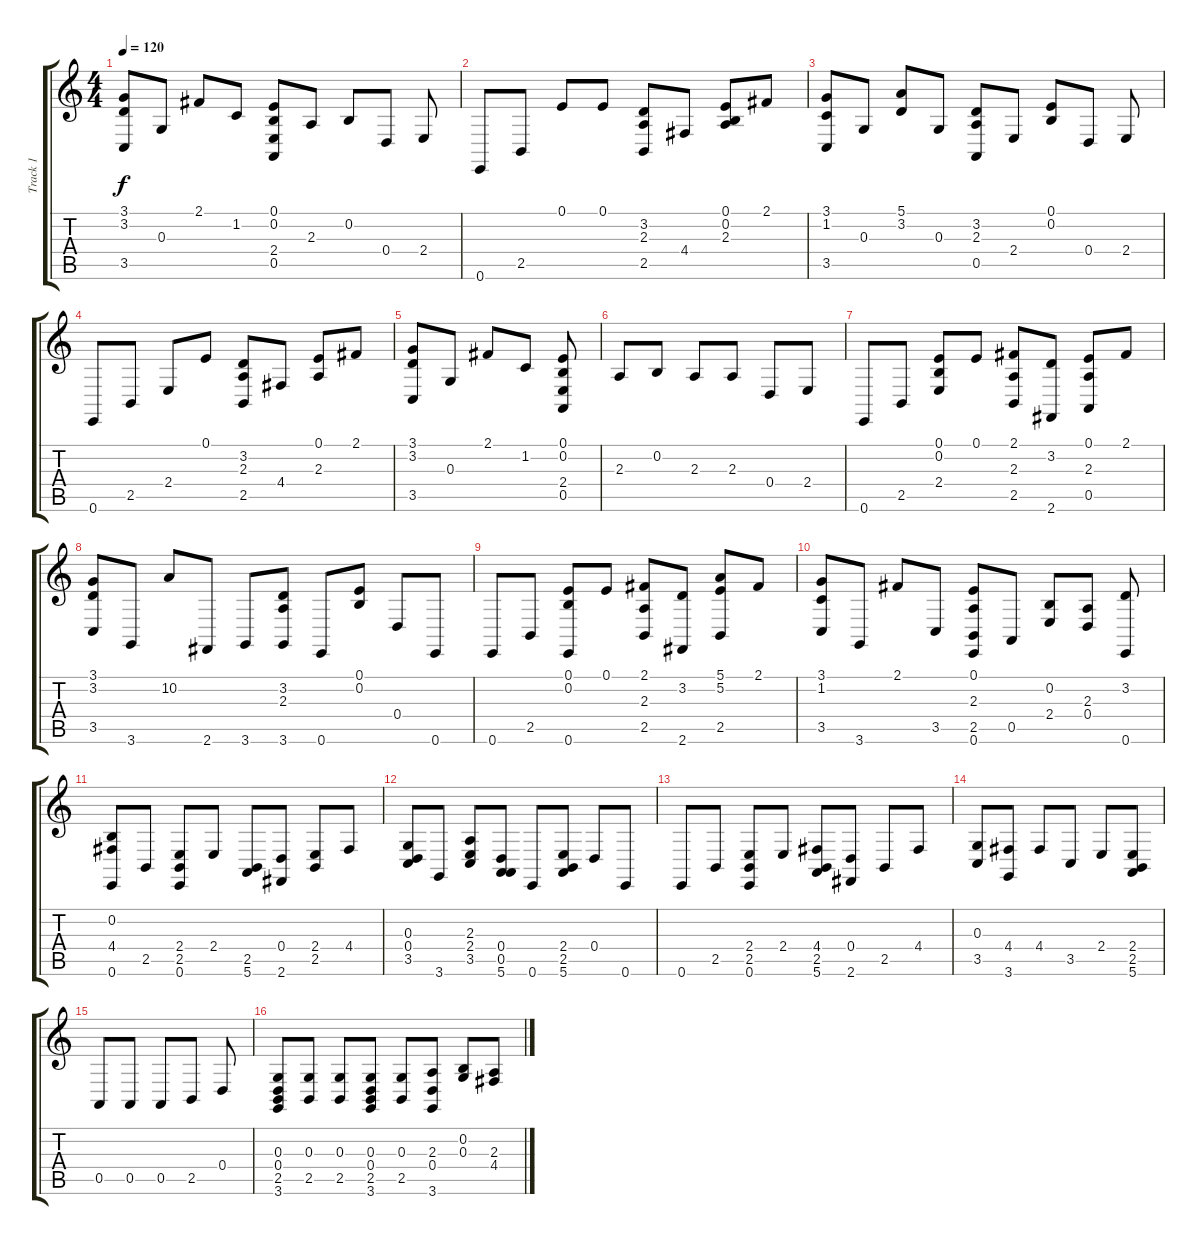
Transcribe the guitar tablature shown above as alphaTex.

\track ("Track 1" "Track 1") {instrument acousticgrandpiano}
\staff {score tabs}
\tuning (E4 B3 G3 D3 A2 E2) {hide}
\ts (4 4)
\tempo 120
\clef g2
\ks c
(3.1 3.2 3.5).8{dy f} 0.3.8 2.1.8 1.2.8 (0.1 0.2 2.4 0.5).8 2.3.8 0.2.8 0.4.8 2.4.8 |
0.6.8 2.5.8 0.1.8 0.1.8 (3.2 2.3 2.5).8 4.4.8 (0.1 0.2 2.3).8 2.1.8 |
(3.1 1.2 3.5).8 0.3.8 (5.1 3.2).8 0.3.8 (3.2 2.3 0.5).8 2.4.8 (0.1 0.2).8 0.4.8 2.4.8 |
0.6.8 2.5.8 2.4.8 0.1.8 (3.2 2.3 2.5).8 4.4.8 (0.1 2.3).8 2.1.8 |
(3.1 3.2 3.5).8 0.3.8 2.1.8 1.2.8 (0.1 0.2 2.4 0.5).8 |
2.3.8 0.2.8 2.3.8 2.3.8 0.4.8 2.4.8 |
0.6.8 2.5.8 (0.1 0.2 2.4).8 0.1.8 (2.1 2.3 2.5).8 (3.2 2.6).8 (0.1 2.3 0.5).8 2.1.8 |
(3.1 3.2 3.5).8 3.6.8 10.2.8 2.6.8 3.6.8 (3.2 2.3 3.6).8 0.6.8 (0.1 0.2).8 0.4.8 0.6.8 |
0.6.8 2.5.8 (0.1 0.2 0.6).8 0.1.8 (2.1 2.3 2.5).8 (3.2 2.6).8 (5.1 5.2 2.5).8 2.1.8 |
(3.1 1.2 3.5).8 3.6.8 2.1.8 3.5.8 (0.1 2.3 2.5 0.6).8 0.5.8 (0.2 2.4).8 (2.3 0.4).8 (3.2 0.6).8 |
(0.2 4.4 0.6).8 2.5.8 (2.4 2.5 0.6).8 2.4.8 (2.5 5.6).8 (0.4 2.6).8 (2.4 2.5).8 4.4.8 |
(0.3 0.4 3.5).8 3.6.8 (2.3 2.4 3.5).8 (0.4 0.5 5.6).8 0.6.8 (2.4 2.5 5.6).8 0.4.8 0.6.8 |
0.6.8 2.5.8 (2.4 2.5 0.6).8 2.4.8 (4.4 2.5 5.6).8 (0.4 2.6).8 2.5.8 4.4.8 |
(0.3 3.5).8 (4.4 3.6).8 4.4.8 3.5.8 2.4.8 (2.4 2.5 5.6).8 |
0.5.8 0.5.8 0.5.8 2.5.8 0.4.8 |
(0.3 0.4 2.5 3.6).8 (0.3 2.5).8 (0.3 2.5).8 (0.3 0.4 2.5 3.6).8 (0.3 2.5).8 (2.3 0.4 3.6).8 (0.2 0.3).8 (2.3 4.4).8
